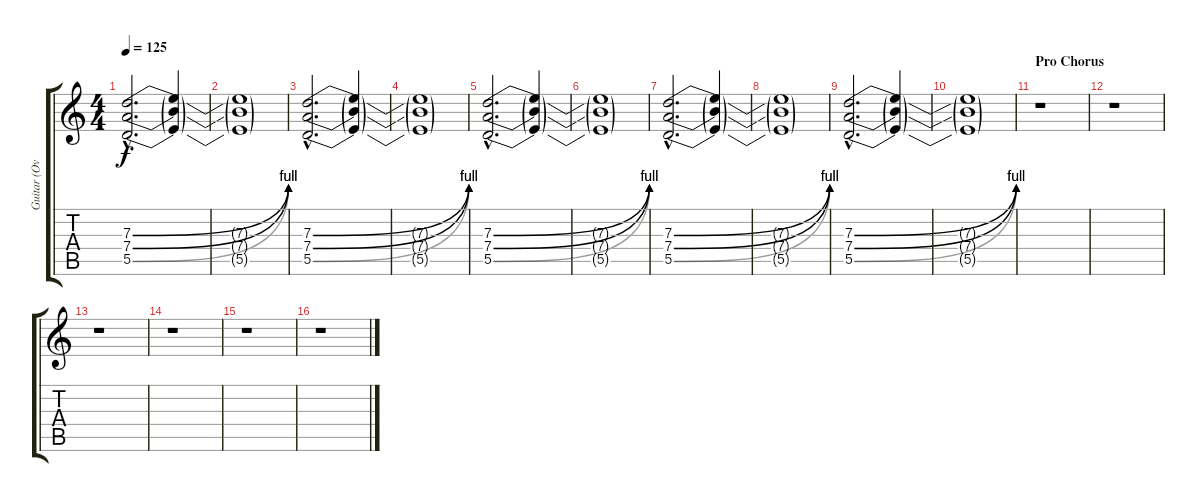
\track ("Guitar (Overdub Overdrive)" "Guitar (Ov") {instrument overdrivenguitar}
\staff {score tabs}
\tuning (E4 B3 G3 D3 A2 E2) {hide}
\ts (4 4)
\tempo 125
\clef g2
\ks c
(7.3{be (bend 0 0 60 4) hac} 7.4{be (bend 0 0 60 4) hac} 5.5{be (bend 0 0 60 4) hac}).2{d dy f} (7.3{t} 7.4{t} 5.5{t}).4 |
(7.3{t} 7.4{t} 5.5{t}).1 |
(7.3{be (bend 0 0 60 4) hac} 7.4{be (bend 0 0 60 4) hac} 5.5{be (bend 0 0 60 4) hac}).2{d} (7.3{t} 7.4{t} 5.5{t}).4 |
(7.3{t} 7.4{t} 5.5{t}).1 |
(7.3{be (bend 0 0 60 4) hac} 7.4{be (bend 0 0 60 4) hac} 5.5{be (bend 0 0 60 4) hac}).2{d} (7.3{t} 7.4{t} 5.5{t}).4 |
(7.3{t} 7.4{t} 5.5{t}).1 |
(7.3{be (bend 0 0 60 4) hac} 7.4{be (bend 0 0 60 4) hac} 5.5{be (bend 0 0 60 4) hac}).2{d} (7.3{t} 7.4{t} 5.5{t}).4 |
(7.3{t} 7.4{t} 5.5{t}).1 |
(7.3{be (bend 0 0 60 4) hac} 7.4{be (bend 0 0 60 4) hac} 5.5{be (bend 0 0 60 4) hac}).2{d} (7.3{t} 7.4{t} 5.5{t}).4 |
(7.3{t} 7.4{t} 5.5{t}).1 |
\section ("" "Pro Chorus")
r.1 |
r.1 |
r.1 |
r.1 |
r.1 |
r.1
